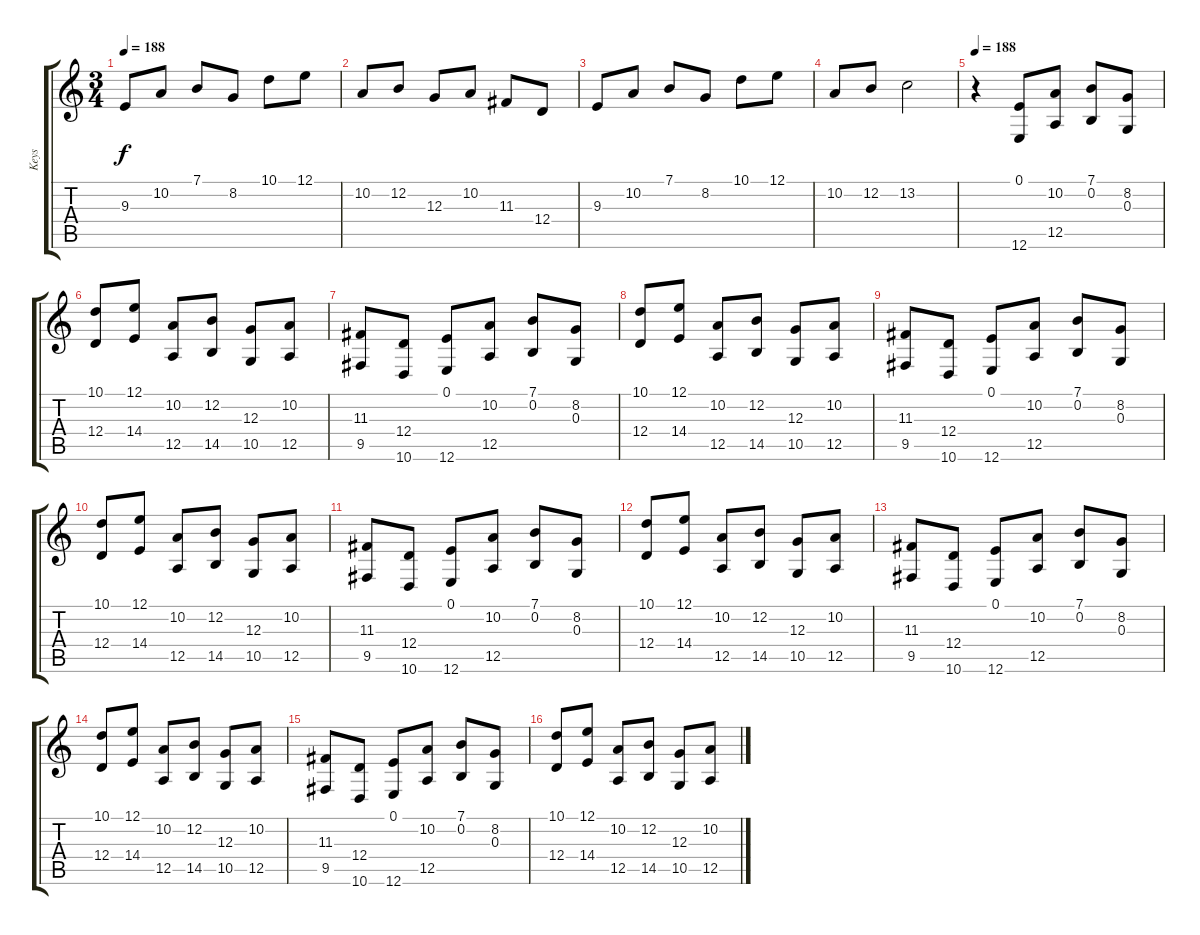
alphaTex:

\track ("Keys" "Keys") {instrument fx8scifi}
\staff {score tabs}
\tuning (E4 B3 G3 D3 A2 E2) {hide}
\ts (3 4)
\tempo 188
\clef g2
\ks c
9.3.8{dy f} 10.2.8 7.1.8 8.2.8 10.1.8 12.1.8 |
10.2.8 12.2.8 12.3.8 10.2.8 11.3.8 12.4.8 |
9.3.8 10.2.8 7.1.8 8.2.8 10.1.8 12.1.8 |
10.2.8 12.2.8 13.2.2 |
\tempo 188
r.4 (0.1 12.6).8 (10.2 12.5).8 (7.1 0.2).8 (8.2 0.3).8 |
(10.1 12.4).8 (12.1 14.4).8 (10.2 12.5).8 (12.2 14.5).8 (12.3 10.5).8 (10.2 12.5).8 |
(11.3 9.5).8 (12.4 10.6).8 (0.1 12.6).8 (10.2 12.5).8 (7.1 0.2).8 (8.2 0.3).8 |
(10.1 12.4).8 (12.1 14.4).8 (10.2 12.5).8 (12.2 14.5).8 (12.3 10.5).8 (10.2 12.5).8 |
(11.3 9.5).8 (12.4 10.6).8 (0.1 12.6).8 (10.2 12.5).8 (7.1 0.2).8 (8.2 0.3).8 |
(10.1 12.4).8 (12.1 14.4).8 (10.2 12.5).8 (12.2 14.5).8 (12.3 10.5).8 (10.2 12.5).8 |
(11.3 9.5).8 (12.4 10.6).8 (0.1 12.6).8 (10.2 12.5).8 (7.1 0.2).8 (8.2 0.3).8 |
(10.1 12.4).8 (12.1 14.4).8 (10.2 12.5).8 (12.2 14.5).8 (12.3 10.5).8 (10.2 12.5).8 |
(11.3 9.5).8 (12.4 10.6).8 (0.1 12.6).8 (10.2 12.5).8 (7.1 0.2).8 (8.2 0.3).8 |
(10.1 12.4).8 (12.1 14.4).8 (10.2 12.5).8 (12.2 14.5).8 (12.3 10.5).8 (10.2 12.5).8 |
(11.3 9.5).8 (12.4 10.6).8 (0.1 12.6).8 (10.2 12.5).8 (7.1 0.2).8 (8.2 0.3).8 |
(10.1 12.4).8 (12.1 14.4).8 (10.2 12.5).8 (12.2 14.5).8 (12.3 10.5).8 (10.2 12.5).8
